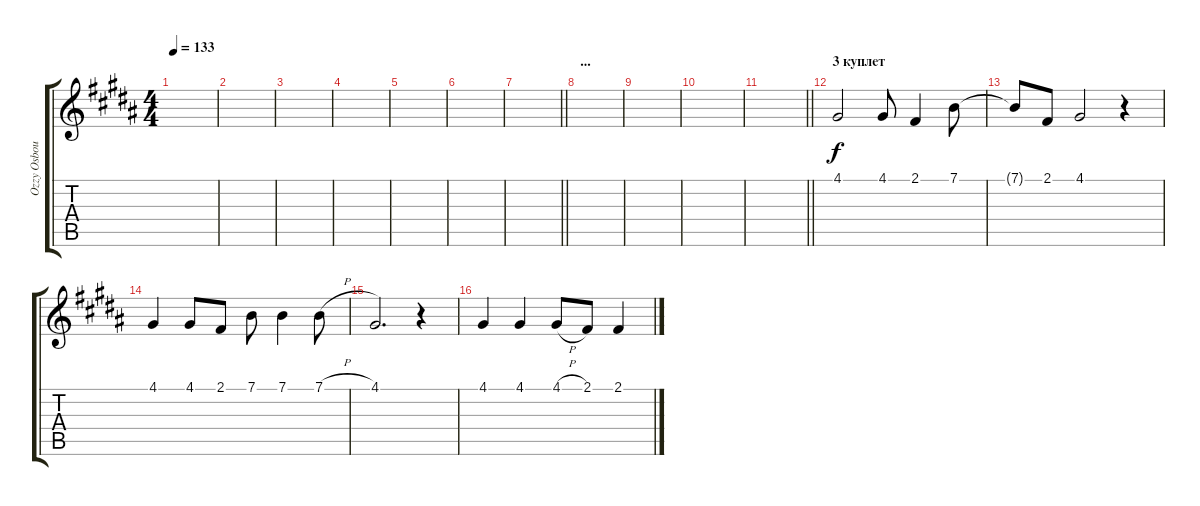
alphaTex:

\track ("Ozzy Osbourne" "Ozzy Osbou") {instrument viola}
\staff {score tabs}
\tuning (E4 B3 G3 D3 A2 E2) {hide}
\ts (4 4)
\tempo 133
\clef g2
\ks b
|
|
|
|
|
|
\barLineRight lightlight
|
\section ("" "...")
|
|
|
\barLineRight lightlight
|
\section ("" "3 куплет")
4.1.2{volume 14 instrument viola} 4.1.8 2.1.4 7.1.8 |
7.1{t}.8 2.1.8 4.1.2 r.4 |
4.1.4 4.1.8 2.1.8 7.1.8 7.1.4 7.1{h}.8 |
4.1.2{d} r.4 |
4.1.4 4.1.4 4.1{h}.8 2.1.8 2.1.4
